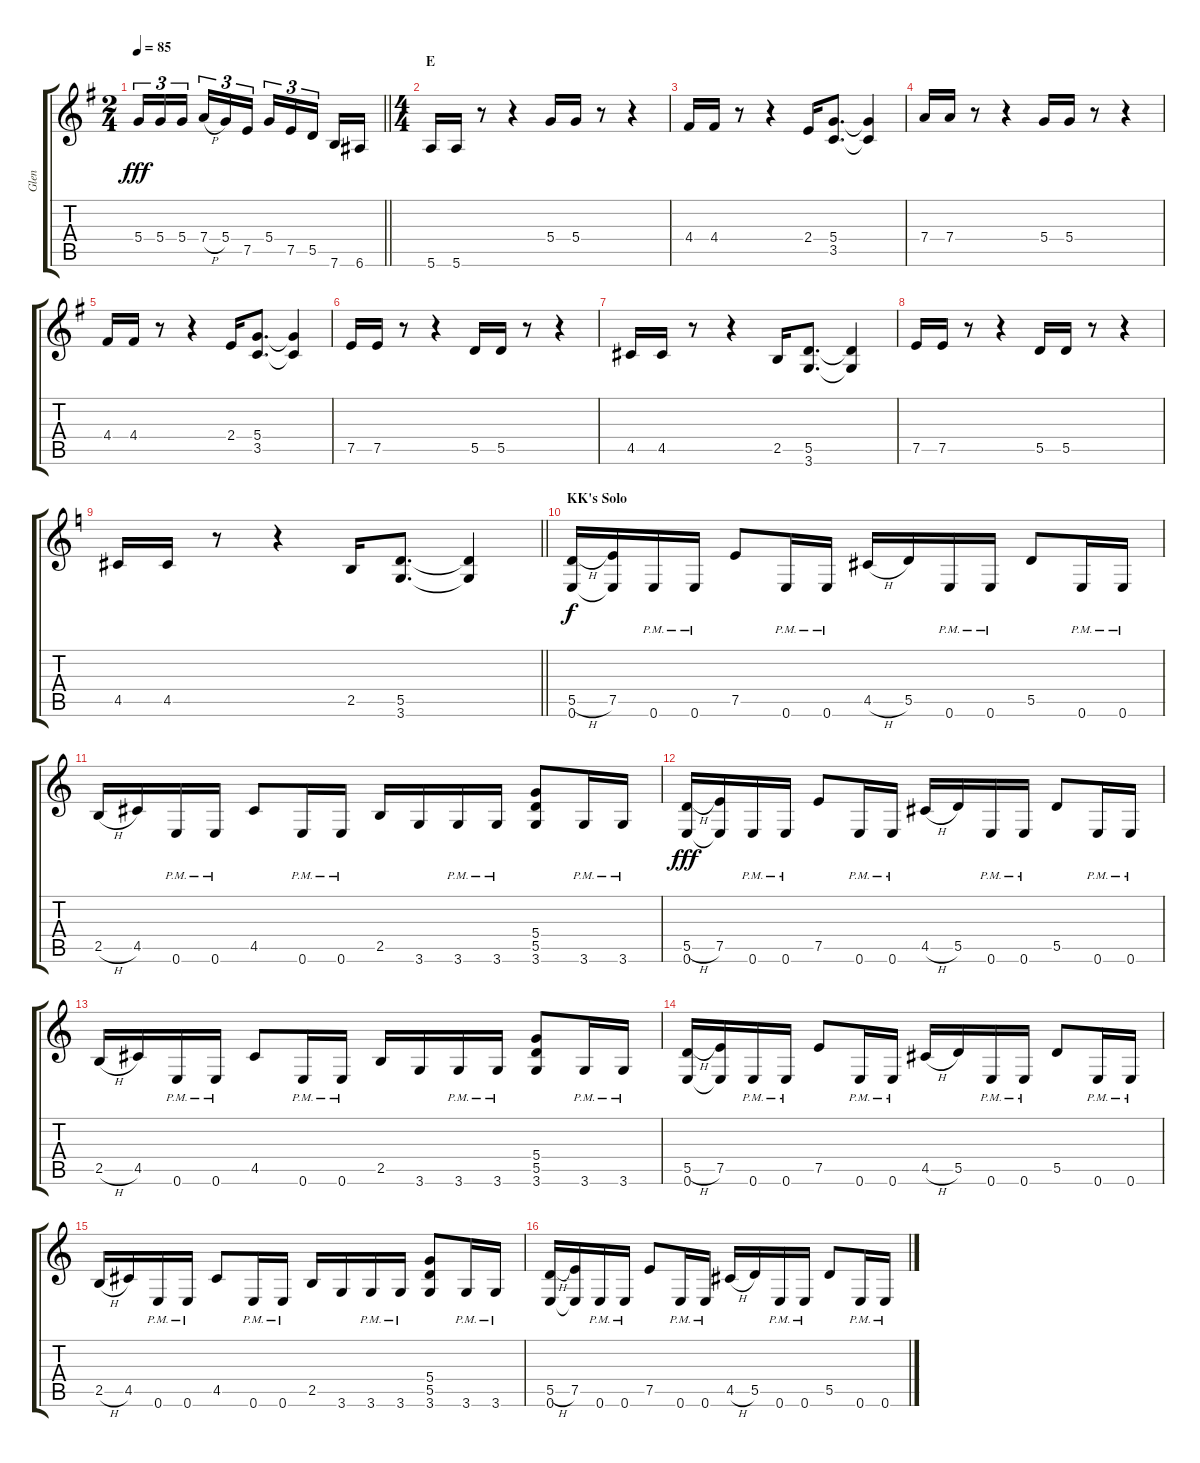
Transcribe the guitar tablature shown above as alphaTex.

\track ("Glen" "Glen") {instrument distortionguitar}
\staff {score tabs}
\tuning (E4 B3 G3 D3 A2 E2) {hide}
\ts (2 4)
\tempo 85
\clef g2
\barLineRight lightlight
\ks g
5.4.16{tu (3 2) dy fff} 5.4.16{tu (3 2)} 5.4.16{tu (3 2) beam splitsecondary} 7.4{h}.16{tu (3 2)} 5.4.16{tu (3 2)} 7.5.16{tu (3 2)} 5.4.16{tu (3 2)} 7.5.16{tu (3 2)} 5.5.16{tu (3 2) beam splitsecondary} 7.6.16 6.6.16 |
\ts (4 4)
\section ("" "E")
5.6.16 5.6.16 r.8 r.4 5.4.16 5.4.16 r.8 r.4 |
4.4.16 4.4.16 r.8 r.4 2.4.16 (5.4 3.5).8{d} (5.4{t} 3.5{t}).4 |
7.4.16 7.4.16 r.8 r.4 5.4.16 5.4.16 r.8 r.4 |
4.4.16 4.4.16 r.8 r.4 2.4.16 (5.4 3.5).8{d} (5.4{t} 3.5{t}).4 |
7.5.16 7.5.16 r.8 r.4 5.5.16 5.5.16 r.8 r.4 |
4.5.16 4.5.16 r.8 r.4 2.5.16 (5.5 3.6).8{d} (5.5{t} 3.6{t}).4 |
7.5.16 7.5.16 r.8 r.4 5.5.16 5.5.16 r.8 r.4 |
\barLineRight lightlight
\ks c
4.5.16 4.5.16 r.8 r.4 2.5.16 (5.5 3.6).8{d} (5.5{t} 3.6{t}).4 |
\section ("" "KK's Solo")
(5.5{h} 0.6).16{dy f} (7.5 0.6{t}).16 0.6{pm}.16 0.6{pm}.16 7.5.8 0.6{pm}.16 0.6{pm}.16 4.5{h}.16 5.5.16 0.6{pm}.16 0.6{pm}.16 5.5.8 0.6{pm}.16 0.6{pm}.16 |
2.5{h}.16 4.5.16 0.6{pm}.16 0.6{pm}.16 4.5.8 0.6{pm}.16 0.6{pm}.16 2.5.16 3.6.16 3.6{pm}.16 3.6{pm}.16 (5.4 5.5 3.6).8 3.6{pm}.16 3.6{pm}.16 |
(5.5{h} 0.6).16{dy fff} (7.5 0.6{t}).16 0.6{pm}.16 0.6{pm}.16 7.5.8 0.6{pm}.16 0.6{pm}.16 4.5{h}.16 5.5.16 0.6{pm}.16 0.6{pm}.16 5.5.8 0.6{pm}.16 0.6{pm}.16 |
2.5{h}.16 4.5.16 0.6{pm}.16 0.6{pm}.16 4.5.8 0.6{pm}.16 0.6{pm}.16 2.5.16 3.6.16 3.6{pm}.16 3.6{pm}.16 (5.4 5.5 3.6).8 3.6{pm}.16 3.6{pm}.16 |
(5.5{h} 0.6).16 (7.5 0.6{t}).16 0.6{pm}.16 0.6{pm}.16 7.5.8 0.6{pm}.16 0.6{pm}.16 4.5{h}.16 5.5.16 0.6{pm}.16 0.6{pm}.16 5.5.8 0.6{pm}.16 0.6{pm}.16 |
2.5{h}.16 4.5.16 0.6{pm}.16 0.6{pm}.16 4.5.8 0.6{pm}.16 0.6{pm}.16 2.5.16 3.6.16 3.6{pm}.16 3.6{pm}.16 (5.4 5.5 3.6).8 3.6{pm}.16 3.6{pm}.16 |
(5.5{h} 0.6).16 (7.5 0.6{t}).16 0.6{pm}.16 0.6{pm}.16 7.5.8 0.6{pm}.16 0.6{pm}.16 4.5{h}.16 5.5.16 0.6{pm}.16 0.6{pm}.16 5.5.8 0.6{pm}.16 0.6{pm}.16
